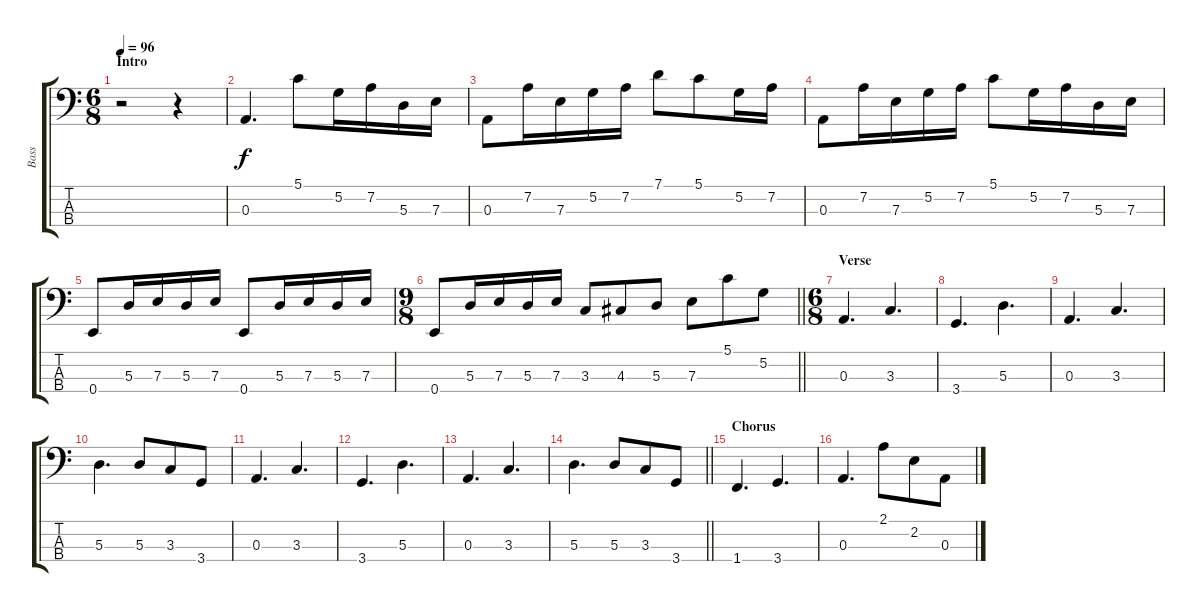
\track ("Bass" "Bass") {instrument electricbassfinger}
\staff {score tabs}
\tuning (G2 D2 A1 E1) {hide}
\ts (6 8)
\section ("" "Intro")
\tempo 96
\clef f4
\ks c
r.2{dy f instrument electricbassfinger} r.4 |
0.3.4{d} 5.1.8 5.2.16 7.2.16 5.3.16 7.3.16 |
0.3.8 7.2.16 7.3.16 5.2.16 7.2.16 7.1.8 5.1.8 5.2.16 7.2.16 |
0.3.8 7.2.16 7.3.16 5.2.16 7.2.16 5.1.8 5.2.16 7.2.16 5.3.16 7.3.16 |
0.4.8 5.3.16 7.3.16 5.3.16 7.3.16 0.4.8 5.3.16 7.3.16 5.3.16 7.3.16 |
\ts (9 8)
\barLineRight lightlight
0.4.8 5.3.16 7.3.16 5.3.16 7.3.16 3.3.8 4.3.8 5.3.8 7.3.8 5.1.8 5.2.8 |
\ts (6 8)
\section ("" "Verse")
0.3.4{d} 3.3.4{d} |
3.4.4{d} 5.3.4{d} |
0.3.4{d} 3.3.4{d} |
5.3.4{d} 5.3.8 3.3.8 3.4.8 |
0.3.4{d} 3.3.4{d} |
3.4.4{d} 5.3.4{d} |
0.3.4{d} 3.3.4{d} |
\barLineRight lightlight
5.3.4{d} 5.3.8 3.3.8 3.4.8 |
\section ("" "Chorus")
1.4.4{d} 3.4.4{d} |
0.3.4{d} 2.1.8 2.2.8 0.3.8
